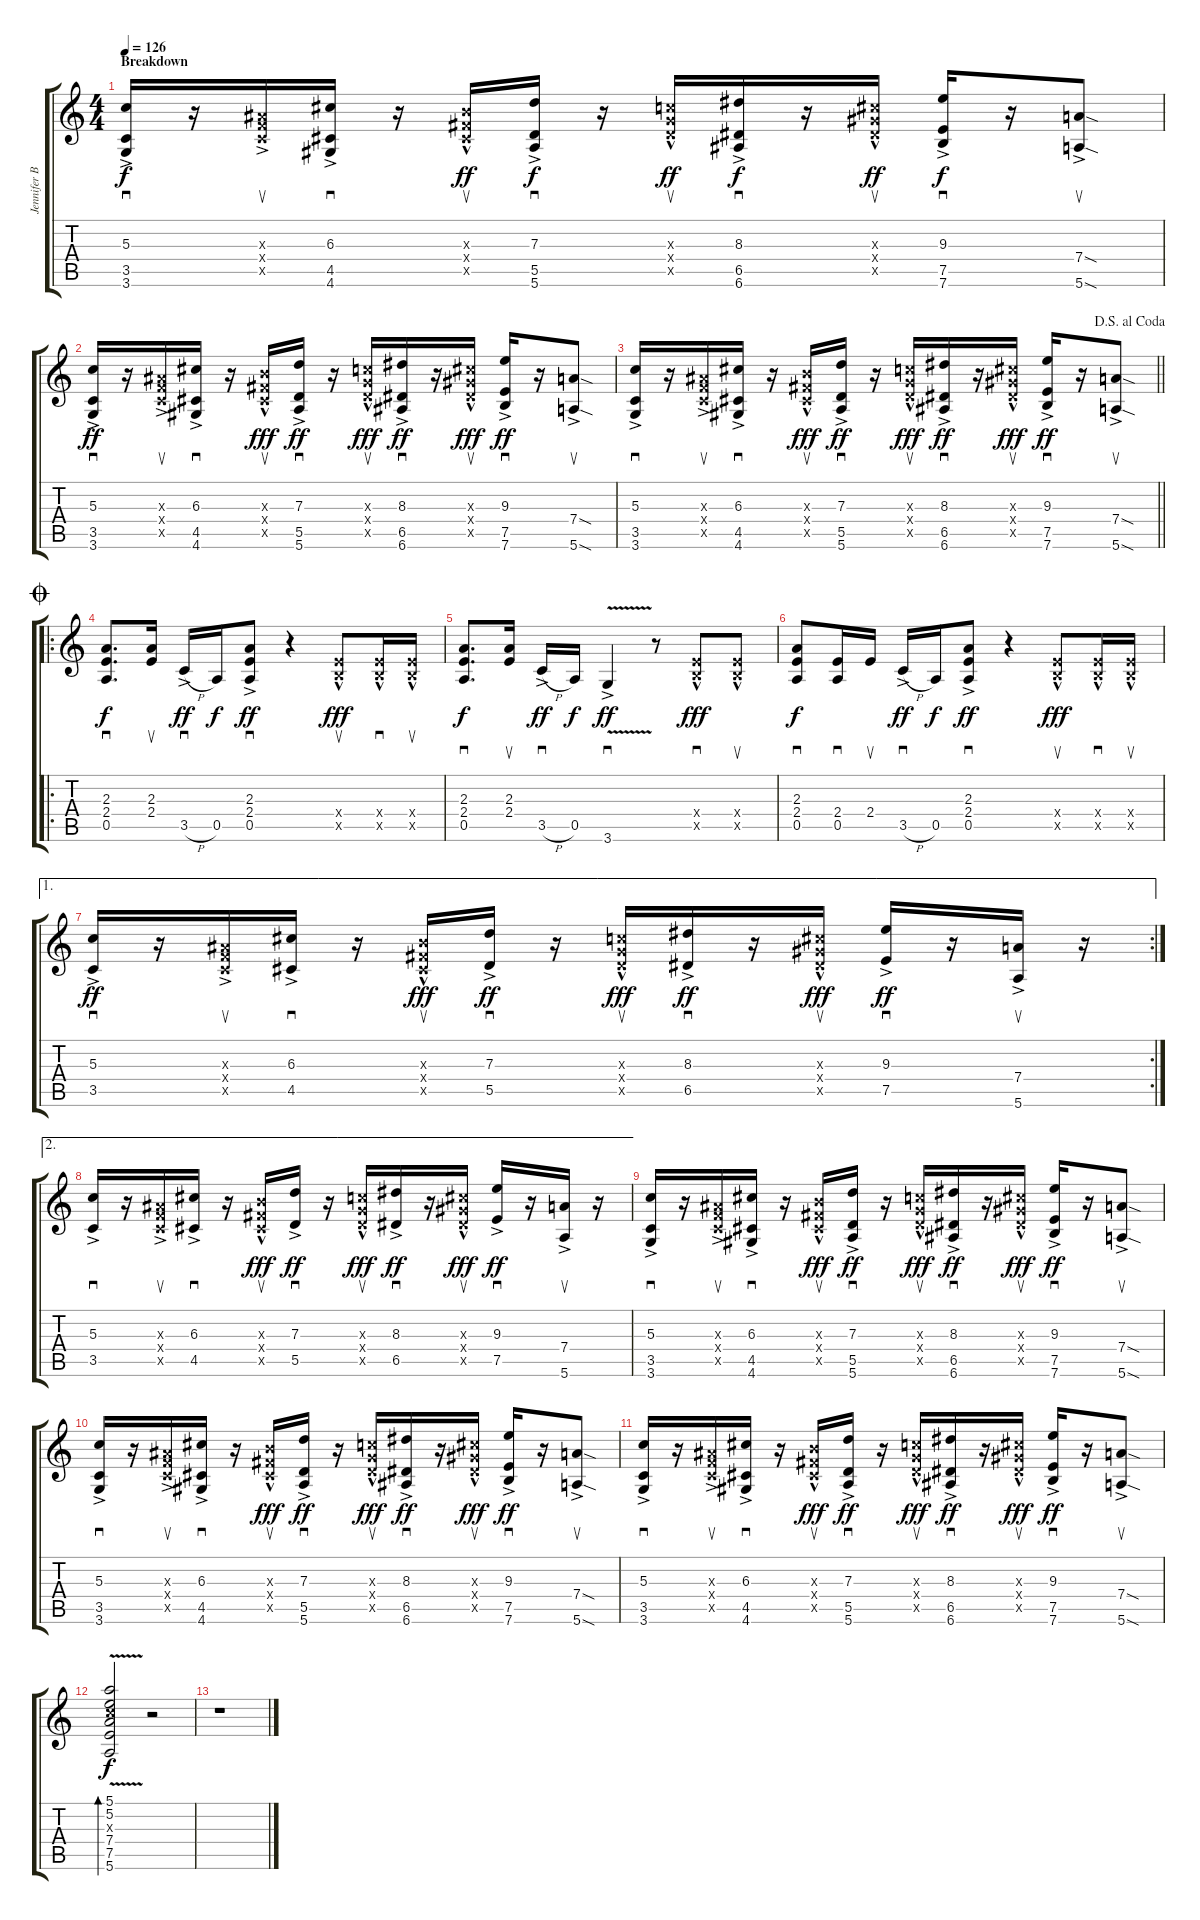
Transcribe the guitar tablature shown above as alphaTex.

\track ("Jennifer Batten Rhythm" "Jennifer B") {instrument overdrivenguitar}
\staff {score tabs}
\tuning (E4 B3 G3 D3 A2 E2) {hide}
\ts (4 4)
\section ("" "Breakdown")
\tempo 126
\clef g2
\ks c
(5.3{ac} 3.5{ac} 3.6{ac}).16{sd dy f} r.16 (3.3{ac x} 3.4{ac x} 3.5{ac x}).16{su} (6.3{ac} 4.5{ac} 4.6{ac}).16{sd} r.16 (4.3{hac x} 4.4{hac x} 4.5{hac x}).16{su dy ff} (7.3{ac} 5.5{ac} 5.6{ac}).16{sd dy f} r.16 (5.3{hac x} 5.4{hac x} 5.5{hac x}).16{su dy ff} (8.3{ac} 6.5{ac} 6.6{ac}).16{sd dy f} r.16 (6.3{hac x} 6.4{hac x} 6.5{hac x}).16{su dy ff} (9.3{ac} 7.5{ac} 7.6{ac}).16{sd dy f} r.16 (7.4{sod ac} 5.6{sod ac}).8{su} |
(5.3{ac} 3.5{ac} 3.6{ac}).16{sd dy ff} r.16 (3.3{ac x} 3.4{ac x} 3.5{ac x}).16{su} (6.3{ac} 4.5{ac} 4.6{ac}).16{sd} r.16 (4.3{hac x} 4.4{hac x} 4.5{hac x}).16{su dy fff} (7.3{ac} 5.5{ac} 5.6{ac}).16{sd dy ff} r.16 (5.3{hac x} 5.4{hac x} 5.5{hac x}).16{su dy fff} (8.3{ac} 6.5{ac} 6.6{ac}).16{sd dy ff} r.16 (6.3{hac x} 6.4{hac x} 6.5{hac x}).16{su dy fff} (9.3{ac} 7.5{ac} 7.6{ac}).16{sd dy ff} r.16 (7.4{sod ac} 5.6{sod ac}).8{su} |
\jump dalsegnoalcoda
\barLineRight lightlight
(5.3{ac} 3.5{ac} 3.6{ac}).16{sd} r.16 (3.3{ac x} 3.4{ac x} 3.5{ac x}).16{su} (6.3{ac} 4.5{ac} 4.6{ac}).16{sd} r.16 (4.3{hac x} 4.4{hac x} 4.5{hac x}).16{su dy fff} (7.3{ac} 5.5{ac} 5.6{ac}).16{sd dy ff} r.16 (5.3{hac x} 5.4{hac x} 5.5{hac x}).16{su dy fff} (8.3{ac} 6.5{ac} 6.6{ac}).16{sd dy ff} r.16 (6.3{hac x} 6.4{hac x} 6.5{hac x}).16{su dy fff} (9.3{ac} 7.5{ac} 7.6{ac}).16{sd dy ff} r.16 (7.4{sod ac} 5.6{sod ac}).8{su} |
\ro
\jump coda
(2.3 2.4 0.5).8{d sd dy f} (2.3 2.4).16{su} 3.5{h ac}.16{sd dy ff} 0.5.16{dy f} (2.3{ac} 2.4{ac} 0.5{ac}).8{sd dy ff} r.4 (2.4{hac x} 2.5{hac x}).8{su dy fff} (2.4{hac x} 2.5{hac x}).16{sd} (2.4{hac x} 2.5{hac x}).16{su} |
(2.3 2.4 0.5).8{d sd dy f} (2.3 2.4).16{su} 3.5{h ac}.16{sd dy ff} 0.5.16{dy f} 3.6{v ac}.4{sd dy ff} r.8 (2.4{hac x} 2.5{hac x}).8{sd dy fff} (2.4{hac x} 2.5{hac x}).8{su} |
(2.3 2.4 0.5).8{sd dy f} (2.4 0.5).16{sd} 2.4.16{su} 3.5{h ac}.16{sd dy ff} 0.5.16{dy f} (2.3{ac} 2.4{ac} 0.5{ac}).8{sd dy ff} r.4 (2.4{hac x} 2.5{hac x}).8{su dy fff} (2.4{hac x} 2.5{hac x}).16{sd} (2.4{hac x} 2.5{hac x}).16{su} |
\ae 1
\rc 2
(5.3{ac} 3.5{ac}).16{sd dy ff} r.16 (3.3{ac x} 3.4{ac x} 3.5{ac x}).16{su} (6.3{ac} 4.5{ac}).16{sd} r.16 (4.3{hac x} 4.4{hac x} 4.5{hac x}).16{su dy fff} (7.3{ac} 5.5{ac}).16{sd dy ff} r.16 (5.3{hac x} 5.4{hac x} 5.5{hac x}).16{su dy fff} (8.3{ac} 6.5{ac}).16{sd dy ff} r.16 (6.3{hac x} 6.4{hac x} 6.5{hac x}).16{su dy fff} (9.3{ac} 7.5{ac}).16{sd dy ff} r.16 (7.4{ac} 5.6{ac}).16{su} r.16 |
\ae 2
(5.3{ac} 3.5{ac}).16{sd} r.16 (3.3{ac x} 3.4{ac x} 3.5{ac x}).16{su} (6.3{ac} 4.5{ac}).16{sd} r.16 (4.3{hac x} 4.4{hac x} 4.5{hac x}).16{su dy fff} (7.3{ac} 5.5{ac}).16{sd dy ff} r.16 (5.3{hac x} 5.4{hac x} 5.5{hac x}).16{su dy fff} (8.3{ac} 6.5{ac}).16{sd dy ff} r.16 (6.3{hac x} 6.4{hac x} 6.5{hac x}).16{su dy fff} (9.3{ac} 7.5{ac}).16{sd dy ff} r.16 (7.4{ac} 5.6{ac}).16{su} r.16 |
(5.3{ac} 3.5{ac} 3.6{ac}).16{sd} r.16 (3.3{ac x} 3.4{ac x} 3.5{ac x}).16{su} (6.3{ac} 4.5{ac} 4.6{ac}).16{sd} r.16 (4.3{hac x} 4.4{hac x} 4.5{hac x}).16{su dy fff} (7.3{ac} 5.5{ac} 5.6{ac}).16{sd dy ff} r.16 (5.3{hac x} 5.4{hac x} 5.5{hac x}).16{su dy fff} (8.3{ac} 6.5{ac} 6.6{ac}).16{sd dy ff} r.16 (6.3{hac x} 6.4{hac x} 6.5{hac x}).16{su dy fff} (9.3{ac} 7.5{ac} 7.6{ac}).16{sd dy ff} r.16 (7.4{sod ac} 5.6{sod ac}).8{su} |
(5.3{ac} 3.5{ac} 3.6{ac}).16{sd} r.16 (3.3{ac x} 3.4{ac x} 3.5{ac x}).16{su} (6.3{ac} 4.5{ac} 4.6{ac}).16{sd} r.16 (4.3{hac x} 4.4{hac x} 4.5{hac x}).16{su dy fff} (7.3{ac} 5.5{ac} 5.6{ac}).16{sd dy ff} r.16 (5.3{hac x} 5.4{hac x} 5.5{hac x}).16{su dy fff} (8.3{ac} 6.5{ac} 6.6{ac}).16{sd dy ff} r.16 (6.3{hac x} 6.4{hac x} 6.5{hac x}).16{su dy fff} (9.3{ac} 7.5{ac} 7.6{ac}).16{sd dy ff} r.16 (7.4{sod ac} 5.6{sod ac}).8{su} |
(5.3{ac} 3.5{ac} 3.6{ac}).16{sd} r.16 (3.3{ac x} 3.4{ac x} 3.5{ac x}).16{su} (6.3{ac} 4.5{ac} 4.6{ac}).16{sd} r.16 (4.3{hac x} 4.4{hac x} 4.5{hac x}).16{su dy fff} (7.3{ac} 5.5{ac} 5.6{ac}).16{sd dy ff} r.16 (5.3{hac x} 5.4{hac x} 5.5{hac x}).16{su dy fff} (8.3{ac} 6.5{ac} 6.6{ac}).16{sd dy ff} r.16 (6.3{hac x} 6.4{hac x} 6.5{hac x}).16{su dy fff} (9.3{ac} 7.5{ac} 7.6{ac}).16{sd dy ff} r.16 (7.4{sod ac} 5.6{sod ac}).8{su} |
(5.1{v} 5.2{v} 5.3{v x} 7.4{v} 7.5{v} 5.6{v}).2{bd 30 dy f} r.2 |
r.1
